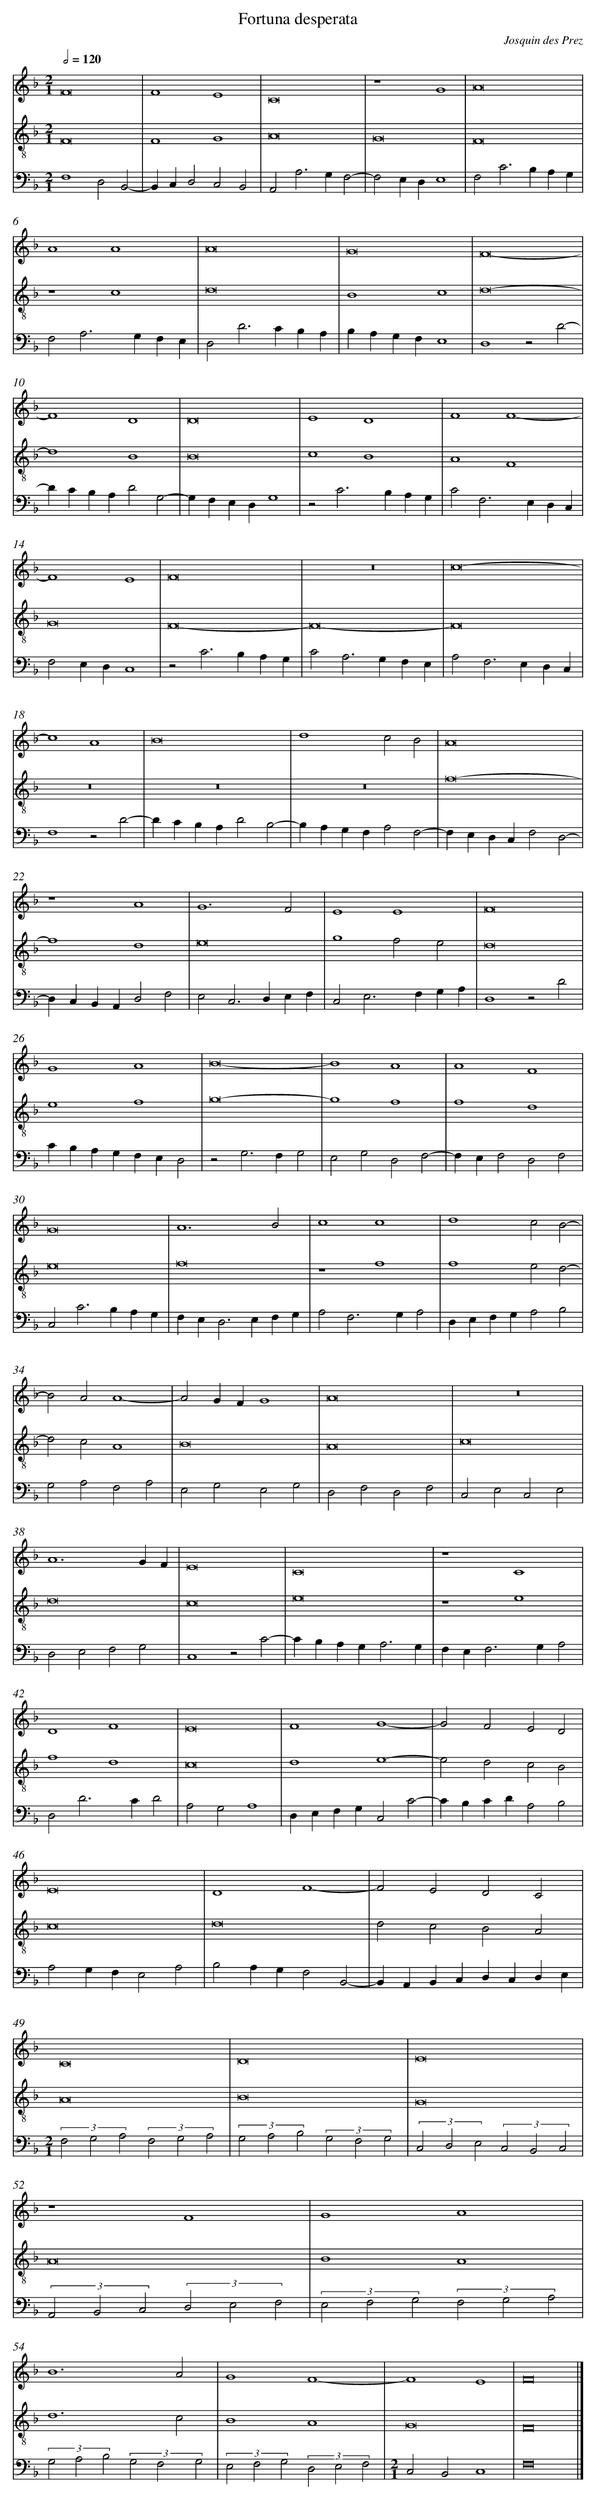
X:1
T:Fortuna desperata
C: Josquin des Prez
L: 1/4
M: 2/1
Q: 1/2=120
V: 1 clef=treble
V: 2 clef=treble-8
V: 3 clef=bass
K: F
[V:1] F8 |
[V:2] F8 |
[V:3] F,4D,2B,,2- |
[V:1] F4E4 |
[V:2] F4G4 |
[V:3] B,,C,D,2C,2B,,2 |
[V:1] C8 |
[V:2] A8 |
[V:3] A,,2A,3G,F,2- |
[V:1] z4G4 |
[V:2] G8 |
[V:3] F,2E,D,E,4 |
[V:1] A8 |
[V:2] F8 |
[V:3] F,2C3B,A,G, |
[V:1] A4A4 |
[V:2] z4c4 |
[V:3] F,2A,3G,F,E, |
[V:1] A8 |
[V:2] d8 |
[V:3] D,2D3CB,A, |
[V:1] G8 |
[V:2] B4c4 |
[V:3] B,A,G,F,E,4 |
[V:1] F8- |
[V:2] d8- |
[V:3] D,4z2D2- |
[V:1] F4D4 |
[V:2] d4B4 |
[V:3] DCB,A,D2G,2- |
[V:1] D8 |
[V:2] B8 |
[V:3] G,F,E,D,G,4 |
[V:1] E4D4 |
[V:2] c4B4 |
[V:3] z2C3B,A,G, |
[V:1] F4F4- |
[V:2] A4F4 |
[V:3] C2F,3E,D,C, |
[V:1] F4E4 |
[V:2] G8 |
[V:3] F,2E,D,C,4 |
[V:1] F8 |
[V:2] F8- |
[V:3] z2C3B,A,G, |
[V:1] z8 |
[V:2] F8- |
[V:3] C2A,3G,F,E, |
[V:1] c8- |
[V:2] F8 |
[V:3] A,2F,3E,D,C, |
[V:1] c4A4 |
[V:2] z8 |
[V:3] F,4z2D2- |
[V:1] B8 |
[V:2] z8 |
[V:3] DCB,A,D2B,2- |
[V:1] d4c2B2 |
[V:2] z8 |
[V:3] B,A,G,F,A,2F,2- |
[V:1] A8 |
[V:2] f8- |
[V:3] F,E,D,C,F,2D,2- |
[V:1] z4A4 |
[V:2] f4d4 |
[V:3] D,C,B,,A,,D,2F,2 |
[V:1] G6F2 |
[V:2] e8 |
[V:3] E,2C,3D,E,F, |
[V:1] E4E4 |
[V:2] g4f2e2 |
[V:3] C,2E,3F,G,A, |
[V:1] F8 |
[V:2] d8 |
[V:3] D,4z2D2 |
[V:1] G4A4 |
[V:2] e4f4 |
[V:3] CB,A,G,F,E,D,2 |
[V:1] B8- |
[V:2] g8- |
[V:3] z2G,3F,G,2 |
[V:1] B4A4 |
[V:2] g4f4 |
[V:3] E,2G,2D,2F,2- |
[V:1] A4F4 |
[V:2] f4d4 |
[V:3] F,E,F,2D,2F,2 |
[V:1] G8 |
[V:2] e8 |
[V:3] C,2C3B,A,G, |
[V:1] A6B2 |
[V:2] f8 |
[V:3] F,E,D,3E,F,G, |
[V:1] c4c4 |
[V:2] z4f4 |
[V:3] A,2F,3G,A,2 |
[V:1] d4c2B2- |
[V:2] f4e2d2- |
[V:3] D,E,F,G,A,2B,2 |
[V:1] B2A2A4- |
[V:2] d2c2A4 |
[V:3] G,2A,2F,2A,2 |
[V:1] A2GFG4 |
[V:2] B8 |
[V:3] E,2G,2E,2G,2 |
[V:1] A8 |
[V:2] A8 |
[V:3] D,2F,2D,2F,2 |
[V:1] z8 |
[V:2] c8 |
[V:3] C,2E,2C,2E,2 |
[V:1] A6GF |
[V:2] d8 |
[V:3] D,2E,2F,2G,2 |
[V:1] E8 |
[V:2] c8 |
[V:3] C,4z2C2- |
[V:1] C8 |
[V:2] e8 |
[V:3] CB,A,G,A,3G, |
[V:1] z4C4 |
[V:2] z4e4 |
[V:3] F,E,F,3G,A,2 |
[V:1] D4F4 |
[V:2] f4d4 |
[V:3] D,2D3CD2 |
[V:1] E8 |
[V:2] c8 |
[V:3] A,2G,2A,4 |
[V:1] F4G4- |
[V:2] d4e4- |
[V:3] D,E,F,G,C,2C2- |
[V:1] G2F2E2D2 |
[V:2] e2d2c2B2 |
[V:3] CB,CDA,2B,2 |
[V:1] E8 |
[V:2] c8 |
[V:3] A,2G,F,E,2A,2 |
[V:1] D4F4- |
[V:2] d8 |
[V:3] B,2A,G,F,2B,,2- |
[V:1] F2E2D2C2 |
[V:2] d2c2B2A2 |
[V:3] B,,A,,B,,C,D,C,D,E, |
[V:1] C8 |
[V:2] A8 |
[V:3] [M:2/1](3F,2G,2A,2(3F,2G,2A,2 |
[V:1] D8 |
[V:2] B8 |
[V:3] (3G,2A,2B,2(3G,2F,2G,2 |
[V:1] E8 |
[V:2] G8 |
[V:3] (3C,2D,2E,2(3C,2B,,2C,2 |
[V:1] z4F4 |
[V:2] A8 |
[V:3] (3A,,2B,,2C,2(3D,2E,2F,2 |
[V:1] G4A4 |
[V:2] B4A4 |
[V:3] (3E,2F,2G,2(3F,2G,2A,2 |
[V:1] B6A2 |
[V:2] d6c2 |
[V:3] (3G,2A,2B,2(3G,2F,2G,2 |
[V:1] G4F4- |
[V:2] B4A4 |
[V:3] (3E,2F,2G,2(3D,2E,2F,2 |
[V:1] F4E4 |
[V:2] G8 |
[V:3] [M:2/1]C,2B,,2C,4 |
[V:1] F8 |]
[V:2] F8 |]
[V:3] F,8 |]
